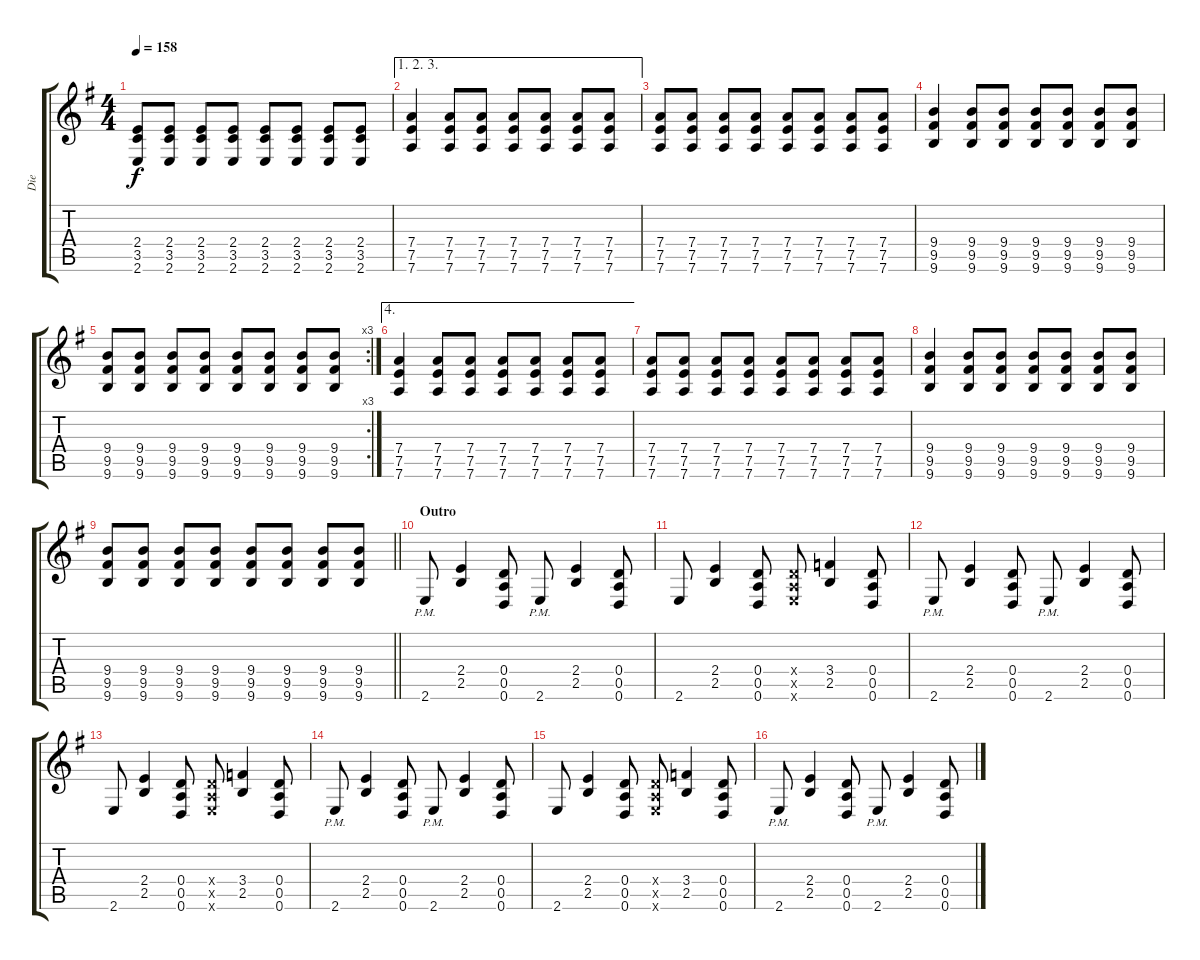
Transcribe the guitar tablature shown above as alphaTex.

\track ("Die" "Die") {instrument distortionguitar}
\staff {score tabs}
\tuning (E4 B3 G3 D3 A2 D2) {hide}
\ts (4 4)
\tempo 158
\clef g2
\ks g
(2.4 3.5 2.6).8{dy f} (2.4 3.5 2.6).8 (2.4 3.5 2.6).8 (2.4 3.5 2.6).8 (2.4 3.5 2.6).8 (2.4 3.5 2.6).8 (2.4 3.5 2.6).8 (2.4 3.5 2.6).8 |
\ae (1 2 3)
(7.4 7.5 7.6).4 (7.4 7.5 7.6).8 (7.4 7.5 7.6).8 (7.4 7.5 7.6).8 (7.4 7.5 7.6).8 (7.4 7.5 7.6).8 (7.4 7.5 7.6).8 |
(7.4 7.5 7.6).8 (7.4 7.5 7.6).8 (7.4 7.5 7.6).8 (7.4 7.5 7.6).8 (7.4 7.5 7.6).8 (7.4 7.5 7.6).8 (7.4 7.5 7.6).8 (7.4 7.5 7.6).8 |
(9.4 9.5 9.6).4 (9.4 9.5 9.6).8 (9.4 9.5 9.6).8 (9.4 9.5 9.6).8 (9.4 9.5 9.6).8 (9.4 9.5 9.6).8 (9.4 9.5 9.6).8 |
\rc 3
(9.4 9.5 9.6).8 (9.4 9.5 9.6).8 (9.4 9.5 9.6).8 (9.4 9.5 9.6).8 (9.4 9.5 9.6).8 (9.4 9.5 9.6).8 (9.4 9.5 9.6).8 (9.4 9.5 9.6).8 |
\ae 4
(7.4 7.5 7.6).4 (7.4 7.5 7.6).8 (7.4 7.5 7.6).8 (7.4 7.5 7.6).8 (7.4 7.5 7.6).8 (7.4 7.5 7.6).8 (7.4 7.5 7.6).8 |
(7.4 7.5 7.6).8 (7.4 7.5 7.6).8 (7.4 7.5 7.6).8 (7.4 7.5 7.6).8 (7.4 7.5 7.6).8 (7.4 7.5 7.6).8 (7.4 7.5 7.6).8 (7.4 7.5 7.6).8 |
(9.4 9.5 9.6).4 (9.4 9.5 9.6).8 (9.4 9.5 9.6).8 (9.4 9.5 9.6).8 (9.4 9.5 9.6).8 (9.4 9.5 9.6).8 (9.4 9.5 9.6).8 |
\barLineRight lightlight
(9.4 9.5 9.6).8 (9.4 9.5 9.6).8 (9.4 9.5 9.6).8 (9.4 9.5 9.6).8 (9.4 9.5 9.6).8 (9.4 9.5 9.6).8 (9.4 9.5 9.6).8 (9.4 9.5 9.6).8 |
\section ("" "Outro")
2.6{pm}.8 (2.4 2.5).4 (0.4 0.5 0.6).8 2.6{pm}.8 (2.4 2.5).4 (0.4 0.5 0.6).8 |
2.6.8 (2.4 2.5).4 (0.4 0.5 0.6).8 (0.4{x} 0.5{x} 2.6{x}).8 (3.4 2.5).4 (0.4 0.5 0.6).8 |
2.6{pm}.8 (2.4 2.5).4 (0.4 0.5 0.6).8 2.6{pm}.8 (2.4 2.5).4 (0.4 0.5 0.6).8 |
2.6.8 (2.4 2.5).4 (0.4 0.5 0.6).8 (0.4{x} 0.5{x} 2.6{x}).8 (3.4 2.5).4 (0.4 0.5 0.6).8 |
2.6{pm}.8 (2.4 2.5).4 (0.4 0.5 0.6).8 2.6{pm}.8 (2.4 2.5).4 (0.4 0.5 0.6).8 |
2.6.8 (2.4 2.5).4 (0.4 0.5 0.6).8 (0.4{x} 0.5{x} 2.6{x}).8 (3.4 2.5).4 (0.4 0.5 0.6).8 |
2.6{pm}.8 (2.4 2.5).4 (0.4 0.5 0.6).8 2.6{pm}.8 (2.4 2.5).4 (0.4 0.5 0.6).8
